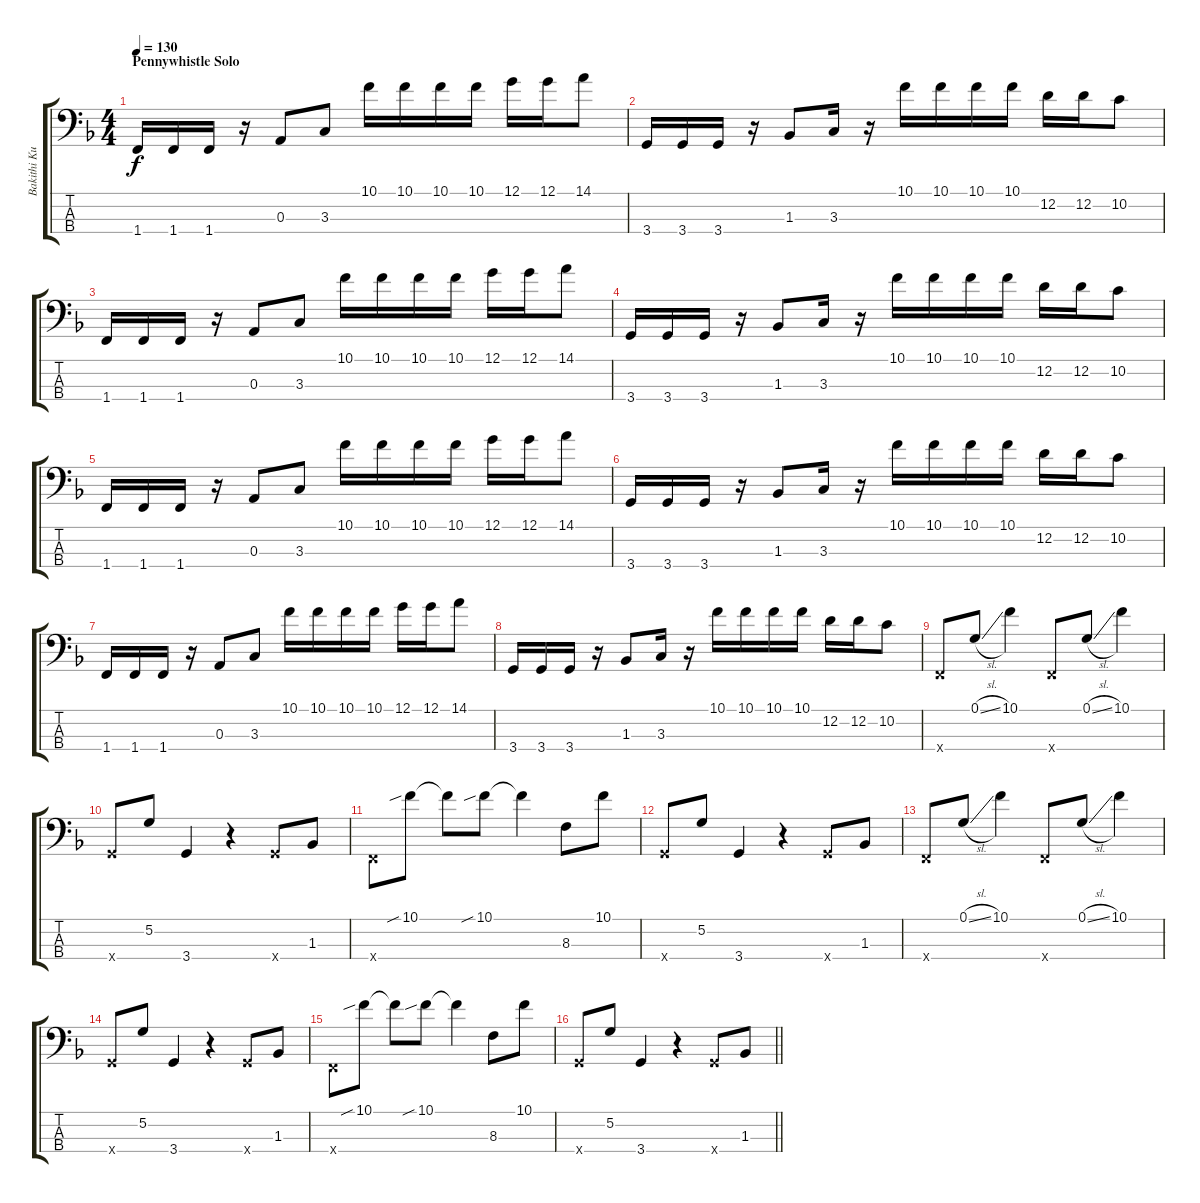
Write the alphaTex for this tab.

\track ("Bakithi Kumalo" "Bakithi Ku") {instrument fretlessbass}
\staff {score tabs}
\tuning (G2 D2 A1 E1) {hide}
\ts (4 4)
\section ("" "Pennywhistle Solo")
\tempo 130
\clef f4
\ks f
1.4.16{dy f} 1.4.16 1.4.16 r.16 0.3.8 3.3.8 10.1.16 10.1.16 10.1.16 10.1.16 12.1.16 12.1.16 14.1.8 |
3.4.16 3.4.16 3.4.16 r.16 1.3.8 3.3.16 r.16 10.1.16 10.1.16 10.1.16 10.1.16 12.2.16 12.2.16 10.2.8 |
1.4.16 1.4.16 1.4.16 r.16 0.3.8 3.3.8 10.1.16 10.1.16 10.1.16 10.1.16 12.1.16 12.1.16 14.1.8 |
3.4.16 3.4.16 3.4.16 r.16 1.3.8 3.3.16 r.16 10.1.16 10.1.16 10.1.16 10.1.16 12.2.16 12.2.16 10.2.8 |
1.4.16 1.4.16 1.4.16 r.16 0.3.8 3.3.8 10.1.16 10.1.16 10.1.16 10.1.16 12.1.16 12.1.16 14.1.8 |
3.4.16 3.4.16 3.4.16 r.16 1.3.8 3.3.16 r.16 10.1.16 10.1.16 10.1.16 10.1.16 12.2.16 12.2.16 10.2.8 |
1.4.16 1.4.16 1.4.16 r.16 0.3.8 3.3.8 10.1.16 10.1.16 10.1.16 10.1.16 12.1.16 12.1.16 14.1.8 |
3.4.16 3.4.16 3.4.16 r.16 1.3.8 3.3.16 r.16 10.1.16 10.1.16 10.1.16 10.1.16 12.2.16 12.2.16 10.2.8 |
1.4{x}.8 0.1{sl}.8 10.1.4 1.4{x}.8 0.1{sl}.8 10.1.4 |
3.4{x}.8 5.2.8 3.4.4 r.4 3.4{x}.8 1.3.8 |
1.4{x}.8 10.1{sib}.8 10.1{t}.8 10.1{sib}.8 10.1{t}.4 8.3.8 10.1.8 |
3.4{x}.8 5.2.8 3.4.4 r.4 3.4{x}.8 1.3.8 |
1.4{x}.8 0.1{sl}.8 10.1.4 1.4{x}.8 0.1{sl}.8 10.1.4 |
3.4{x}.8 5.2.8 3.4.4 r.4 3.4{x}.8 1.3.8 |
1.4{x}.8 10.1{sib}.8 10.1{t}.8 10.1{sib}.8 10.1{t}.4 8.3.8 10.1.8 |
\barLineRight lightlight
3.4{x}.8 5.2.8 3.4.4 r.4 3.4{x}.8 1.3.8
